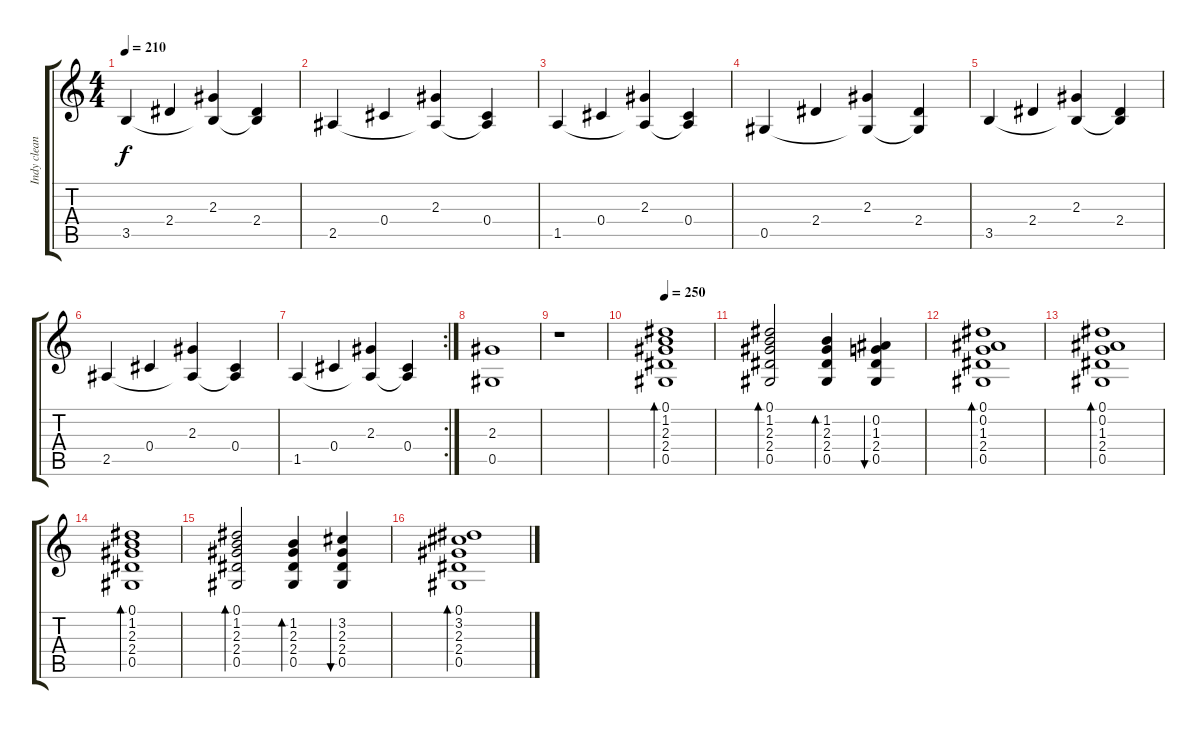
\track ("Indy clean" "Indy clean") {instrument electricguitarclean}
\staff {score tabs}
\tuning (Eb4 Bb3 Gb3 Db3 Ab2 Eb2) {hide}
\ts (4 4)
\tempo 210
\clef g2
\ks c
3.5.4{dy f} 2.4.4 (2.3 3.5{t}).4 (2.4 3.5{t}).4 |
2.5.4 0.4.4 (2.3 2.5{t}).4 (0.4 2.5{t}).4 |
1.5.4 0.4.4 (2.3 1.5{t}).4 (0.4 1.5{t}).4 |
0.5.4 2.4.4 (2.3 0.5{t}).4 (2.4 0.5{t}).4 |
3.5.4 2.4.4 (2.3 3.5{t}).4 (2.4 3.5{t}).4 |
2.5.4 0.4.4 (2.3 2.5{t}).4 (0.4 2.5{t}).4 |
\rc 2
1.5.4 0.4.4 (2.3 1.5{t}).4 (0.4 1.5{t}).4 |
(2.3 0.5).1 |
r.1 |
\tempo 250
(0.1 1.2 2.3 2.4 0.5).1{bd 480} |
(0.1 1.2 2.3 2.4 0.5).2{bd 30} (1.2 2.3 2.4 0.5).4{bd 30} (0.2 1.3 2.4 0.5).4{bu 60} |
(0.1 0.2 1.3 2.4 0.5).1{bd 120} |
(0.1 0.2 1.3 2.4 0.5).1{bd 30} |
(0.1 1.2 2.3 2.4 0.5).1{bd 480} |
(0.1 1.2 2.3 2.4 0.5).2{bd 60} (1.2 2.3 2.4 0.5).4{bd 120} (3.2 2.3 2.4 0.5).4{bu 120} |
(0.1 3.2 2.3 2.4 0.5).1{bd 480}
